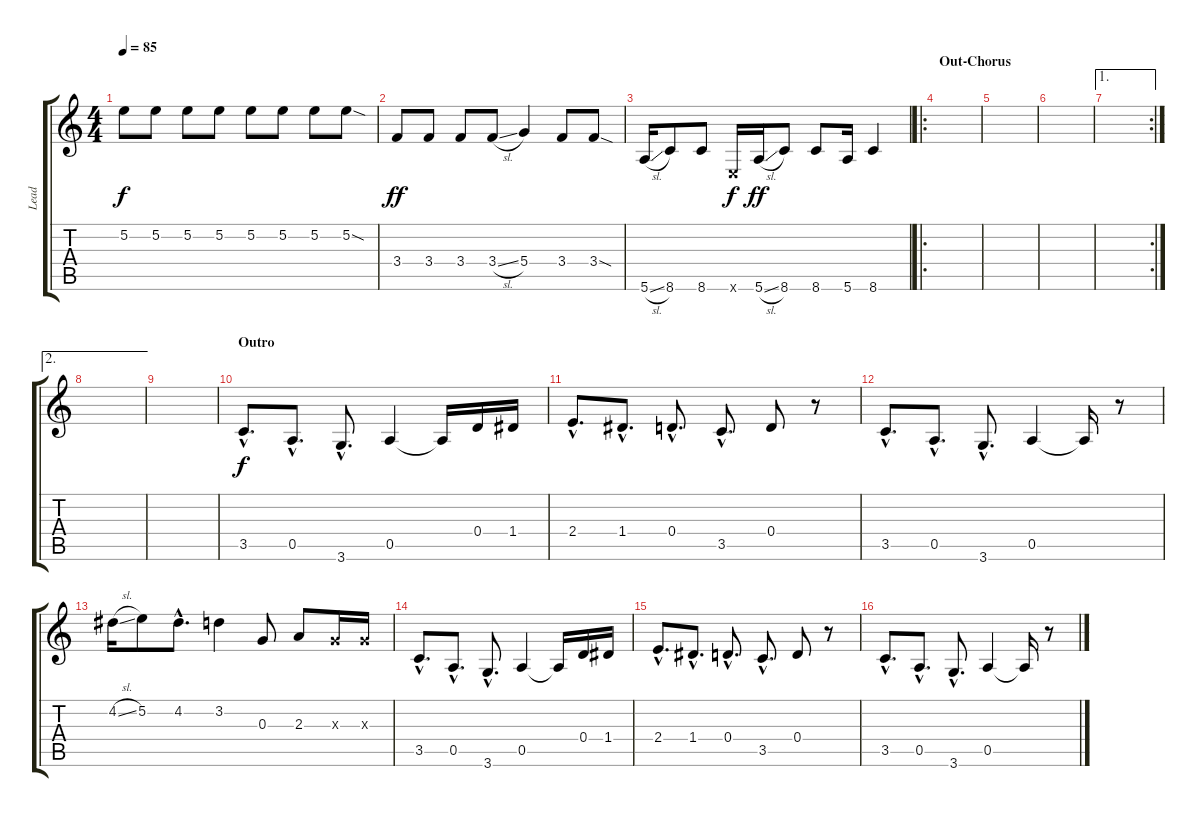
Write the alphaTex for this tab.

\track ("Lead" "Lead") {instrument distortionguitar}
\staff {score tabs}
\tuning (E4 B3 G3 D3 A2 E2) {hide}
\ts (4 4)
\tempo 85
\clef g2
\ks c
5.2.8{dy f} 5.2.8 5.2.8 5.2.8 5.2.8 5.2.8 5.2.8 5.2{sod}.8 |
3.4.8{dy ff} 3.4.8 3.4.8 3.4{sl}.8 5.4.4 3.4.8 3.4{sod}.8 |
5.6{sl}.16 8.6.8 8.6.8 0.6{x}.16{dy f} 5.6{sl}.16{dy ff} 8.6.8 8.6.8 5.6.16 8.6.4 |
\ro
\section ("" "Out-Chorus")
|
|
|
\ae 1
\rc 2
|
\ae 2
|
|
\section ("" "Outro")
3.5{hac}.8{d dy f} 0.5{hac}.8{d} 3.6{hac}.8{d} 0.5.4 0.5{t}.16 0.4.16 1.4.16 |
2.4{hac}.8{d} 1.4{hac}.8{d} 0.4{hac}.8{d} 3.5{hac}.8{d} 0.4.8 r.8 |
3.5{hac}.8{d} 0.5{hac}.8{d} 3.6{hac}.8{d} 0.5.4 0.5{t}.16 r.8 |
4.2{sl}.16 5.2.8 4.2{hac}.8{d} 3.2.4 0.3.8 2.3.8 0.3{x}.16 0.3{x}.16 |
3.5{hac}.8{d} 0.5{hac}.8{d} 3.6{hac}.8{d} 0.5.4 0.5{t}.16 0.4.16 1.4.16 |
2.4{hac}.8{d} 1.4{hac}.8{d} 0.4{hac}.8{d} 3.5{hac}.8{d} 0.4.8 r.8 |
3.5{hac}.8{d} 0.5{hac}.8{d} 3.6{hac}.8{d} 0.5.4 0.5{t}.16 r.8
